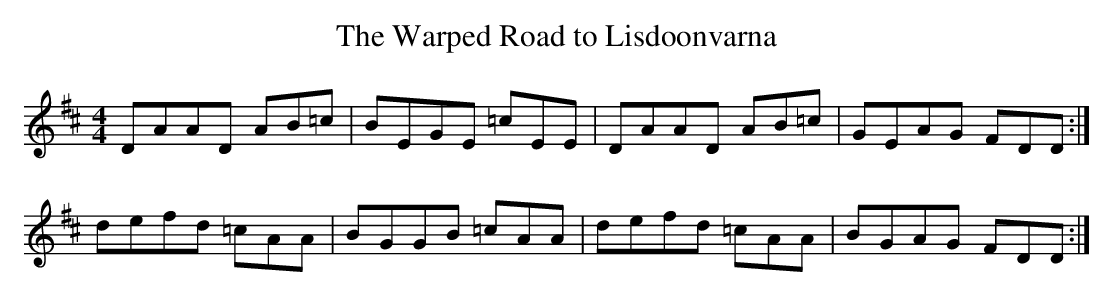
X:1
T:Warped Road to Lisdoonvarna, The
M:4/4
L:1/8
K:D
DAAD AB=c|BEGE =cEE|DAAD AB=c|GEAG FDD:|]
defd =cAA|BGGB =cAA|defd =cAA|BGAG FDD:|]
